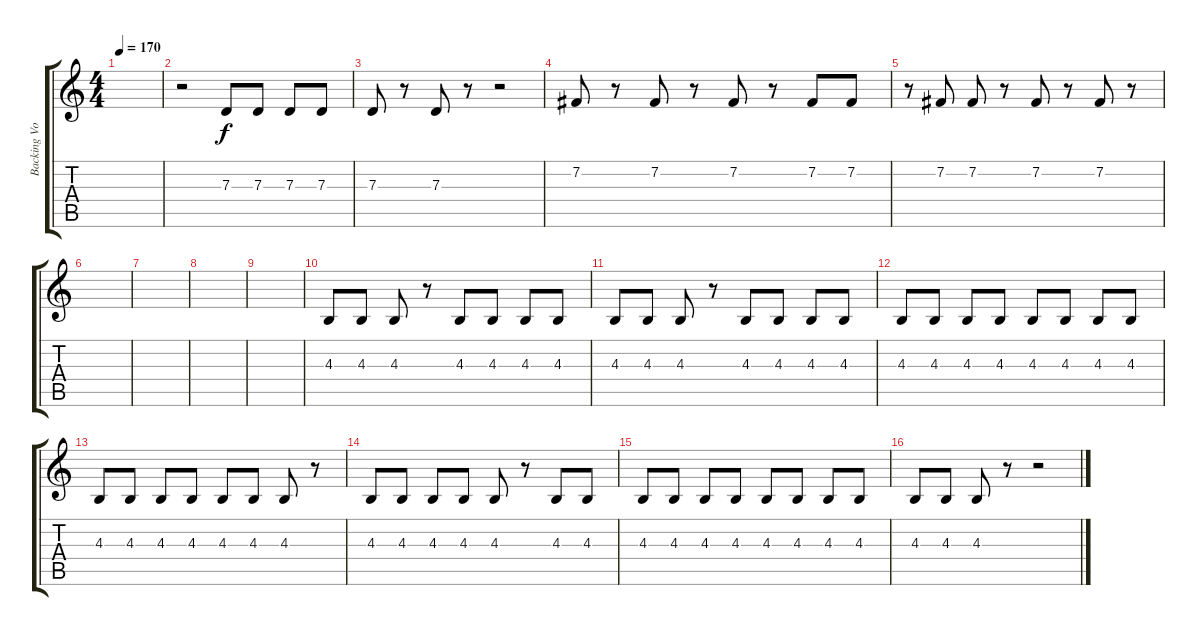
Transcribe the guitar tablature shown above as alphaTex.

\track ("Backing Vocals" "Backing Vo") {instrument lead6voice}
\staff {score tabs}
\tuning (E4 B3 G3 D3 A2 E2) {hide}
\ts (4 4)
\tempo 170
\clef g2
\ks c
|
r.2 7.3.8 7.3.8 7.3.8 7.3.8 |
7.3.8 r.8 7.3.8 r.8 r.2 |
7.2.8 r.8 7.2.8 r.8 7.2.8 r.8 7.2.8 7.2.8 |
r.8 7.2.8 7.2.8 r.8 7.2.8 r.8 7.2.8 r.8 |
|
|
|
|
4.3.8 4.3.8 4.3.8 r.8 4.3.8 4.3.8 4.3.8 4.3.8 |
4.3.8 4.3.8 4.3.8 r.8 4.3.8 4.3.8 4.3.8 4.3.8 |
4.3.8 4.3.8 4.3.8 4.3.8 4.3.8 4.3.8 4.3.8 4.3.8 |
4.3.8 4.3.8 4.3.8 4.3.8 4.3.8 4.3.8 4.3.8 r.8 |
4.3.8 4.3.8 4.3.8 4.3.8 4.3.8 r.8 4.3.8 4.3.8 |
4.3.8 4.3.8 4.3.8 4.3.8 4.3.8 4.3.8 4.3.8 4.3.8 |
4.3.8 4.3.8 4.3.8 r.8 r.2
